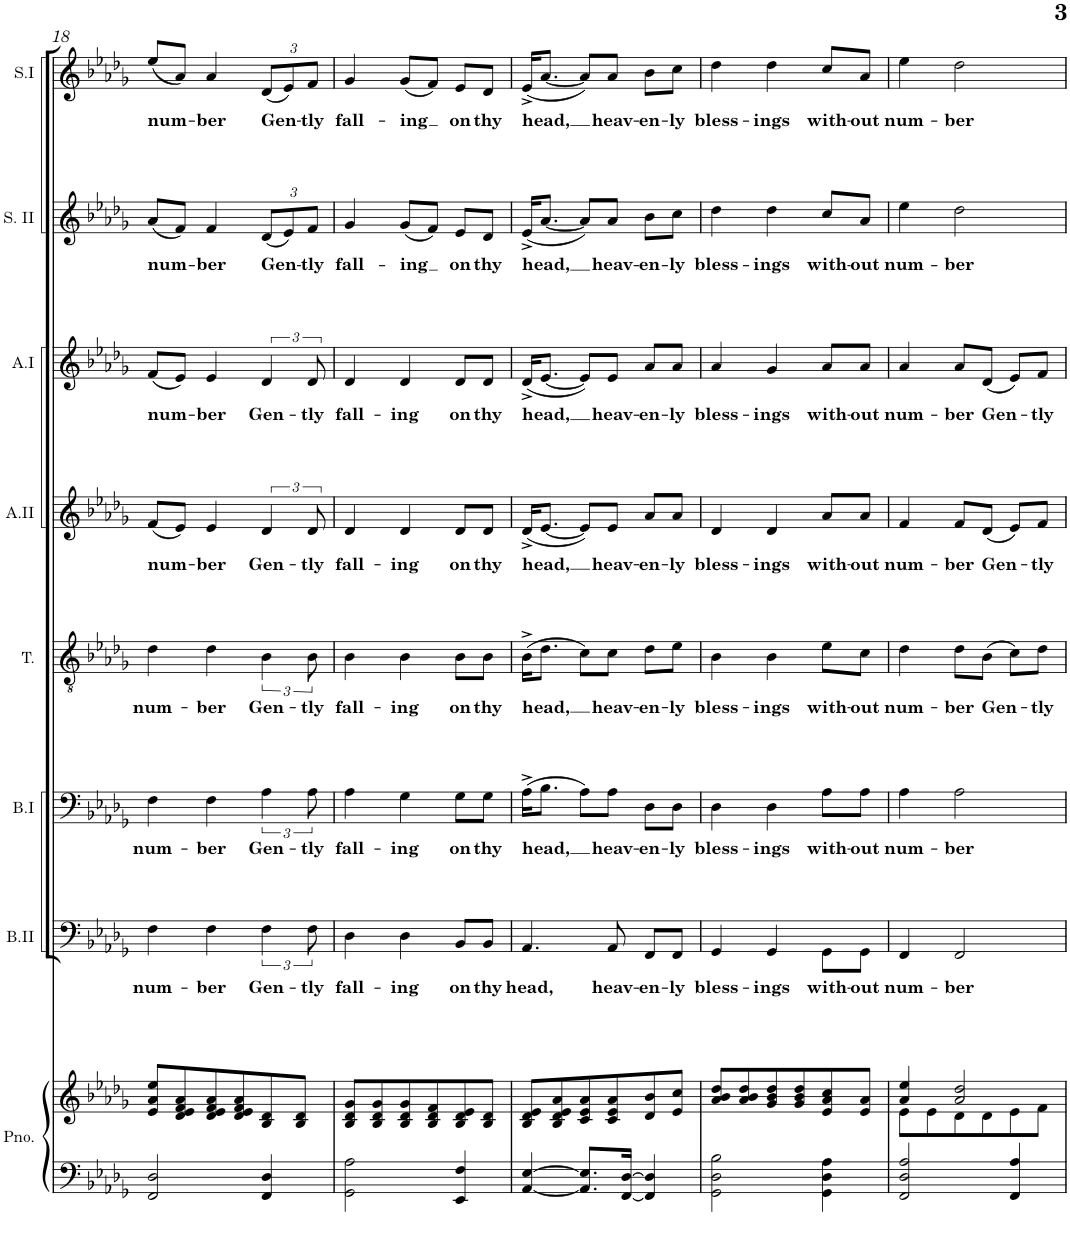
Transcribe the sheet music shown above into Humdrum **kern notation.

**kern	**kern	**kern	**text	**kern	**text	**kern	**text	**kern	**text	**kern	**text	**kern	**text	**kern	**text
*part8	*part8	*part7	*part7	*part6	*part6	*part5	*part5	*part4	*part4	*part3	*part3	*part2	*part2	*part1	*part1
*staff9	*staff8	*staff7	*staff7	*staff6	*staff6	*staff5	*staff5	*staff4	*staff4	*staff3	*staff3	*staff2	*staff2	*staff1	*staff1
*I"Piano	*	*I"Bass II	*	*I"Bass I	*	*I"Tenor	*	*I"Alto II	*	*I"Alto I	*	*I"Soprano II	*	*I"Soprano I	*
*I'Pno.	*	*I'B.II	*	*I'B.I	*	*I'T.	*	*I'A.II	*	*I'A.I	*	*I'S. II	*	*I'S.I	*
!!LO:PB:g=z
*clefF4	*clefG2	*clefF4	*	*clefF4	*	*clefGv2	*	*clefG2	*	*clefG2	*	*clefG2	*	*clefG2	*
*k[b-e-a-d-g-]	*k[b-e-a-d-g-]	*k[b-e-a-d-g-]	*	*k[b-e-a-d-g-]	*	*k[b-e-a-d-g-]	*	*k[b-e-a-d-g-]	*	*k[b-e-a-d-g-]	*	*k[b-e-a-d-g-]	*	*k[b-e-a-d-g-]	*
*M3/4	*M3/4	*M3/4	*	*M3/4	*	*M3/4	*	*M3/4	*	*M3/4	*	*M3/4	*	*M3/4	*
=18	=18	=18	=18	=18	=18	=18	=18	=18	=18	=18	=18	=18	=18	=18	=18
!	!	!	!LO:LY:b	!	!LO:LY:b	!	!LO:LY:b	!	!LO:LY:b	!	!LO:LY:b	!	!LO:LY:b	!	!LO:LY:b
2FF/ 2D-/	8e-/ 8a-/ 8ee-/L	4F\	num-	4F\	num-	4d-\	num-	(8f/L	num-	(8f/L	num-	(8a-/L	num-	(8ee-/L	num-
.	8d-/ 8e-/ 8f/ 8a-/	.	.	.	.	.	.	8e-/J)	.	8e-/J)	.	8f/J)	.	8a-/J)	.
!	!	!	!LO:LY:b	!	!LO:LY:b	!	!LO:LY:b	!	!LO:LY:b	!	!LO:LY:b	!	!LO:LY:b	!	!LO:LY:b
.	8d-/ 8e-/ 8f/ 8a-/	4F\	-ber	4F\	-ber	4d-\	-ber	4e-/	-ber	4e-/	-ber	4f/	-ber	4a-/	-ber
.	8d-/ 8e-/ 8f/ 8a-/	.	.	.	.	.	.	.	.	.	.	.	.	.	.
!	!	!	!LO:LY:b	!	!LO:LY:b	!	!LO:LY:b	!	!LO:LY:b	!	!LO:LY:b	!	!	!	!
*	*	*	*	*	*	*	*	*	*	*	*	*Xbrackettup	*	*	*
!	!	!	!	!	!	!	!	!	!	!	!	!	!LO:LY:b	!	!
*	*	*	*	*	*	*	*	*	*	*	*	*	*	*Xbrackettup	*
!	!	!	!	!	!	!	!	!	!	!	!	!	!	!	!LO:LY:b
4FF/ 4D-/	8B-/ 8d-/	6F\	Gen-	6A-\	Gen-	6B-\	Gen-	6d-/	Gen-	6d-/	Gen-	(12d-/L	Gen-	(12d-/L	Gen-
.	.	.	.	.	.	.	.	.	.	.	.	12e-/)	.	12e-/)	.
.	8B-/ 8d-/J	.	.	.	.	.	.	.	.	.	.	.	.	.	.
!	!	!	!LO:LY:b	!	!LO:LY:b	!	!LO:LY:b	!	!LO:LY:b	!	!LO:LY:b	!	!LO:LY:b	!	!LO:LY:b
.	.	12F\	-tly	12A-\	-tly	12B-\	-tly	12d-/	-tly	12d-/	-tly	12f/J	-tly	12f/J	-tly
=19	=19	=19	=19	=19	=19	=19	=19	=19	=19	=19	=19	=19	=19	=19	=19
!	!	!	!LO:LY:b	!	!LO:LY:b	!	!LO:LY:b	!	!LO:LY:b	!	!LO:LY:b	!	!LO:LY:b	!	!LO:LY:b
2GG-\ 2A-\	8B-/ 8d-/ 8g-/L	4D-\	fall-	4A-\	fall-	4B-\	fall-	4d-/	fall-	4d-/	fall-	4g-/	fall-	4g-/	fall-
.	8B-/ 8d-/ 8g-/	.	.	.	.	.	.	.	.	.	.	.	.	.	.
!	!	!	!LO:LY:b	!	!LO:LY:b	!	!LO:LY:b	!	!LO:LY:b	!	!LO:LY:b	!	!LO:LY:b	!	!LO:LY:b
.	8B-/ 8d-/ 8g-/	4D-\	-ing	4G-\	-ing	4B-\	-ing	4d-/	-ing	4d-/	-ing	(8g-/L	-ing	(8g-/L	-ing
.	8B-/ 8d-/ 8f/	.	.	.	.	.	.	.	.	.	.	8f/J)	.	8f/J)	.
!	!	!	!LO:LY:b	!	!LO:LY:b	!	!LO:LY:b	!	!LO:LY:b	!	!LO:LY:b	!	!LO:LY:b	!	!LO:LY:b
4EE-/ 4F/	8B-/ 8d-/ 8e-/	8BB-/L	on	8G-\L	on	8B-\L	on	8d-/L	on	8d-/L	on	8e-/L	on	8e-/L	on
!	!	!	!LO:LY:b	!	!LO:LY:b	!	!LO:LY:b	!	!LO:LY:b	!	!LO:LY:b	!	!LO:LY:b	!	!LO:LY:b
.	8B-/ 8d-/J	8BB-/J	thy	8G-\J	thy	8B-\J	thy	8d-/J	thy	8d-/J	thy	8d-/J	thy	8d-/J	thy
=20	=20	=20	=20	=20	=20	=20	=20	=20	=20	=20	=20	=20	=20	=20	=20
!	!	!	!LO:LY:b	!	!LO:LY:b	!	!LO:LY:b	!	!LO:LY:b	!	!LO:LY:b	!	!LO:LY:b	!	!LO:LY:b
[4AA-/ [4E-/	8B-/ 8d-/ 8e-/L	4.AA-/	head,	(16A-^\KL	head,	(16B-^\KL	head,	(16d-^/KL	head,	(16d-^/KL	head,	(16e-^/KL	head,	(16e-^/KL	head,
.	.	.	.	8.B-\J	.	8.d-\J	.	[8.e-/J	.	[8.e-/J	.	[8.a-/J	.	[8.a-/J	.
.	8B-/ 8d-/ 8e-/ 8a-/	.	.	.	.	.	.	.	.	.	.	.	.	.	.
8.AA-/] 8.E-/]L	8c/ 8e-/ 8a-/	.	.	8A-\L)	.	8c\L)	.	8e-/L])	.	8e-/L])	.	8a-/L])	.	8a-/L])	.
!	!	!	!LO:LY:b	!	!LO:LY:b	!	!LO:LY:b	!	!LO:LY:b	!	!LO:LY:b	!	!LO:LY:b	!	!LO:LY:b
.	8c/ 8e-/ 8a-/	8AA-/	heav-	8A-\J	heav-	8c\J	heav-	8e-/J	heav-	8e-/J	heav-	8a-/J	heav-	8a-/J	heav-
[16FF/ [16D-/Jk	.	.	.	.	.	.	.	.	.	.	.	.	.	.	.
!	!	!	!LO:LY:b	!	!LO:LY:b	!	!LO:LY:b	!	!LO:LY:b	!	!LO:LY:b	!	!LO:LY:b	!	!LO:LY:b
4FF/] 4D-/]	8d-/ 8b-/	8FF/L	-en-	8D-\L	-en-	8d-\L	-en-	8a-/L	-en-	8a-/L	-en-	8b-\L	-en-	8b-\L	-en-
!	!	!	!LO:LY:b	!	!LO:LY:b	!	!LO:LY:b	!	!LO:LY:b	!	!LO:LY:b	!	!LO:LY:b	!	!LO:LY:b
.	8e-/ 8cc/J	8FF/J	-ly	8D-\J	-ly	8e-\J	-ly	8a-/J	-ly	8a-/J	-ly	8cc\J	-ly	8cc\J	-ly
=21	=21	=21	=21	=21	=21	=21	=21	=21	=21	=21	=21	=21	=21	=21	=21
!	!	!	!LO:LY:b	!	!LO:LY:b	!	!LO:LY:b	!	!LO:LY:b	!	!LO:LY:b	!	!LO:LY:b	!	!LO:LY:b
2GG-\ 2D-\ 2B-\	8a-/ 8b-/ 8dd-/L	4GG-/	bless-	4D-\	bless-	4B-\	bless-	4d-/	bless-	4a-/	bless-	4dd-\	bless-	4dd-\	bless-
.	8a-/ 8b-/ 8dd-/	.	.	.	.	.	.	.	.	.	.	.	.	.	.
!	!	!	!LO:LY:b	!	!LO:LY:b	!	!LO:LY:b	!	!LO:LY:b	!	!LO:LY:b	!	!LO:LY:b	!	!LO:LY:b
.	8g-/ 8b-/ 8dd-/	4GG-/	ings	4D-\	ings	4B-\	ings	4d-/	ings	4g-/	ings	4dd-\	-ings	4dd-\	-ings
.	8g-/ 8b-/ 8dd-/	.	.	.	.	.	.	.	.	.	.	.	.	.	.
!	!	!	!LO:LY:b	!	!LO:LY:b	!	!LO:LY:b	!	!LO:LY:b	!	!LO:LY:b	!	!LO:LY:b	!	!LO:LY:b
4GG-\ 4D-\ 4A-\	8e-/ 8a-/ 8cc/	8GG-\L	with-	8A-\L	with-	8e-\L	with-	8a-/L	with-	8a-/L	with-	8cc/L	with-	8cc/L	with-
!	!	!	!LO:LY:b	!	!LO:LY:b	!	!LO:LY:b	!	!LO:LY:b	!	!LO:LY:b	!	!LO:LY:b	!	!LO:LY:b
.	8e-/ 8a-/J	8GG-\J	-out	8A-\J	-out	8c\J	-out	8a-/J	-out	8a-/J	-out	8a-/J	-out	8a-/J	-out
=22	=22	=22	=22	=22	=22	=22	=22	=22	=22	=22	=22	=22	=22	=22	=22
*	*^	*	*	*	*	*	*	*	*	*	*	*	*	*	*
!	!	!	!	!LO:LY:b	!	!LO:LY:b	!	!LO:LY:b	!	!LO:LY:b	!	!LO:LY:b	!	!LO:LY:b	!	!LO:LY:b
2FF/ 2D-/ 2A-/	4a-/ 4ee-/	8e-\L	4FF/	num-	4A-\	num-	4d-\	num-	4f/	num-	4a-/	num-	4ee-\	num-	4ee-\	num-
.	.	8e-\	.	.	.	.	.	.	.	.	.	.	.	.	.	.
!	!	!	!	!LO:LY:b	!	!LO:LY:b	!	!LO:LY:b	!	!LO:LY:b	!	!LO:LY:b	!	!LO:LY:b	!	!LO:LY:b
.	2a-/ 2dd-/	8d-\	2FF/	-ber	2A-\	-ber	8d-\L	-ber	8f/L	-ber	8a-/L	-ber	2dd-\	-ber	2dd-\	-ber
!	!	!	!	!	!	!	!	!LO:LY:b	!	!LO:LY:b	!	!LO:LY:b	!	!	!	!
.	.	8d-\	.	.	.	.	(8B-\J	Gen-	(8d-/J	Gen-	(8d-/J	Gen-	.	.	.	.
4FF/ 4A-/	.	8e-\	.	.	.	.	8c\L)	.	8e-/L)	.	8e-/L)	.	.	.	.	.
!	!	!	!	!	!	!	!	!LO:LY:b	!	!LO:LY:b	!	!LO:LY:b	!	!	!	!
.	.	8f\J	.	.	.	.	8d-\J	-tly	8f/J	-tly	8f/J	-tly	.	.	.	.
*	*v	*v	*	*	*	*	*	*	*	*	*	*	*	*	*	*
=	=	=	=	=	=	=	=	=	=	=	=	=	=	=	=
*-	*-	*-	*-	*-	*-	*-	*-	*-	*-	*-	*-	*-	*-	*-	*-
